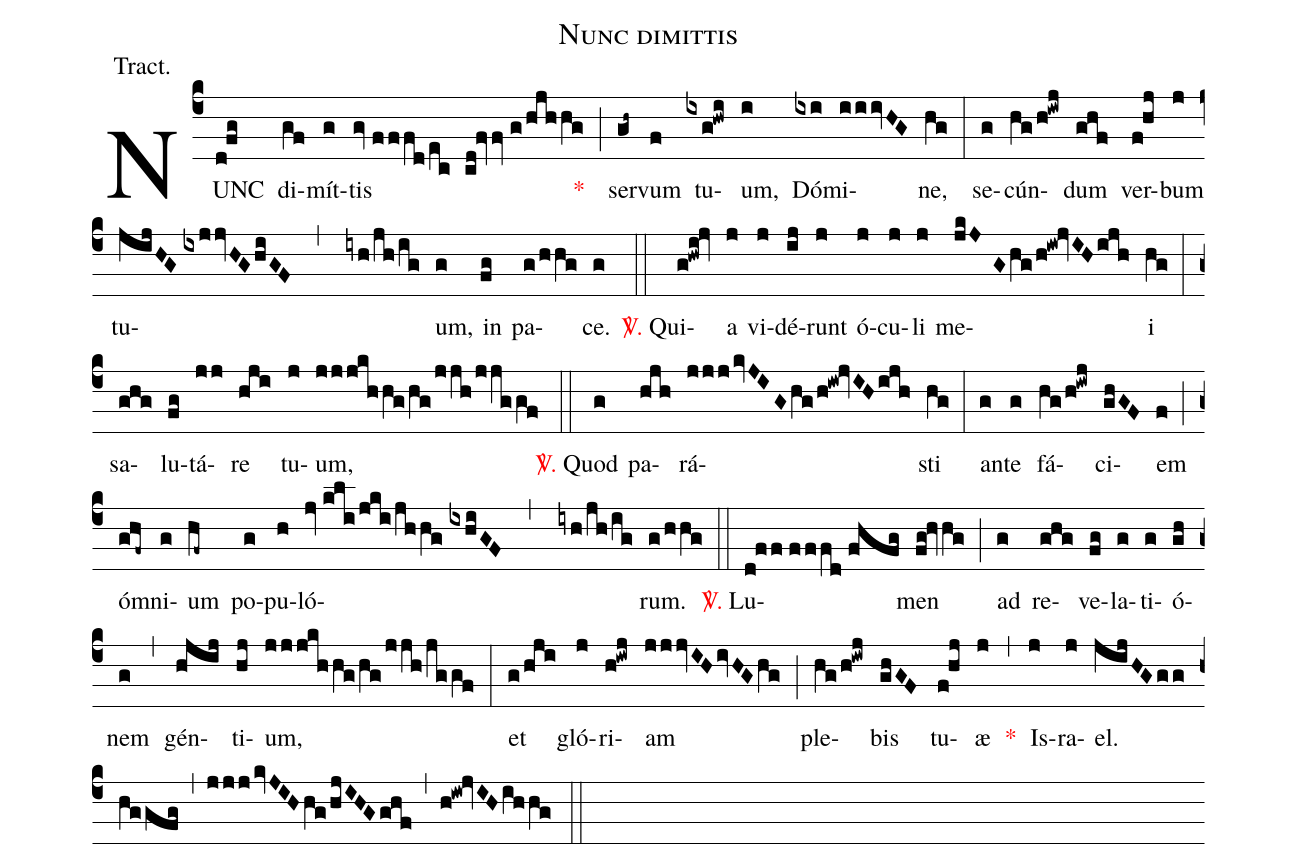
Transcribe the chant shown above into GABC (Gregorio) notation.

name:Nunc dimittis;
annotation:Tract.;
mode:VIII.;
office-part:Tract;
%%
(c4) NUNC(d!fg) di(gf)mít(g)tis(gv//fffd/ec cd!fvv//g/hjhhg) <v>\red{*}</v>(;) ser(gh~)vum(f) tu(ixg!hwi)um,(i) Dó(ixi)mi(iiivHG)ne,(hg) (:) se(g)cún(hg/h!iwj)dum(ghf) ver(f!hj)bum(j) tu(jijHG//ixjjvHG/hiGF , iyh/jh/ig)um,(g) in(fg) pa(g/hhg)ce.(g) (::) <v>\red{\Vbar.}</v> Qui(g!hwi!jv)a(j) vi(j)dé(ij)runt(j) ó(j)cu(j)li(j) me(jkJG/hg/h!iw!jvIH/ijh)i(hg) (:) sa(ghg)lu(fg)tá(jj)re(hji) tu(j)um,(jjjkhhg/hg/jjh/jjggf) (::) <v>\red{\Vbar.}</v> Quod(g) pa(hjh)rá(jjj/kvJIG/hg/h!iw!jvIH/ijh)sti(hg) (:) an(g)te(g) fá(hg/h!iwj)ci(ghGF)em(f) (;) óm(ghf~)ni(g)um(hf~) po(g)pu(h)ló(jv//kli/jki/jhhg//ixhiGF , iyh/jh/ig)rum.(g/hhg) (::) <v>\red{\Vbar.}</v> Lu(d!ff//fffd//fhfg)men(fg!hvhg) (;) ad(g) re(ghg)ve(fg)la(g)ti(g)ó(gh)nem(g) (,) gén(hjij)ti(hj)um,(jjjkhhg/hg/jjh/jggf) (:) et(g/hji) gló(j)ri(h!iwj)am(jjjvIH/ivHG/hg) (;) ple(hg/h!iwj)bis(ghGF) tu(f!hj)æ(j) <v>\red{*}</v>(,) Is(j)ra(j)el.(jijHG/gg/hggfg) (,) (jjj/kvJIH/hg/hjIHG/ghf) (,) (h!iw!jvIH/ihhg) (::)
